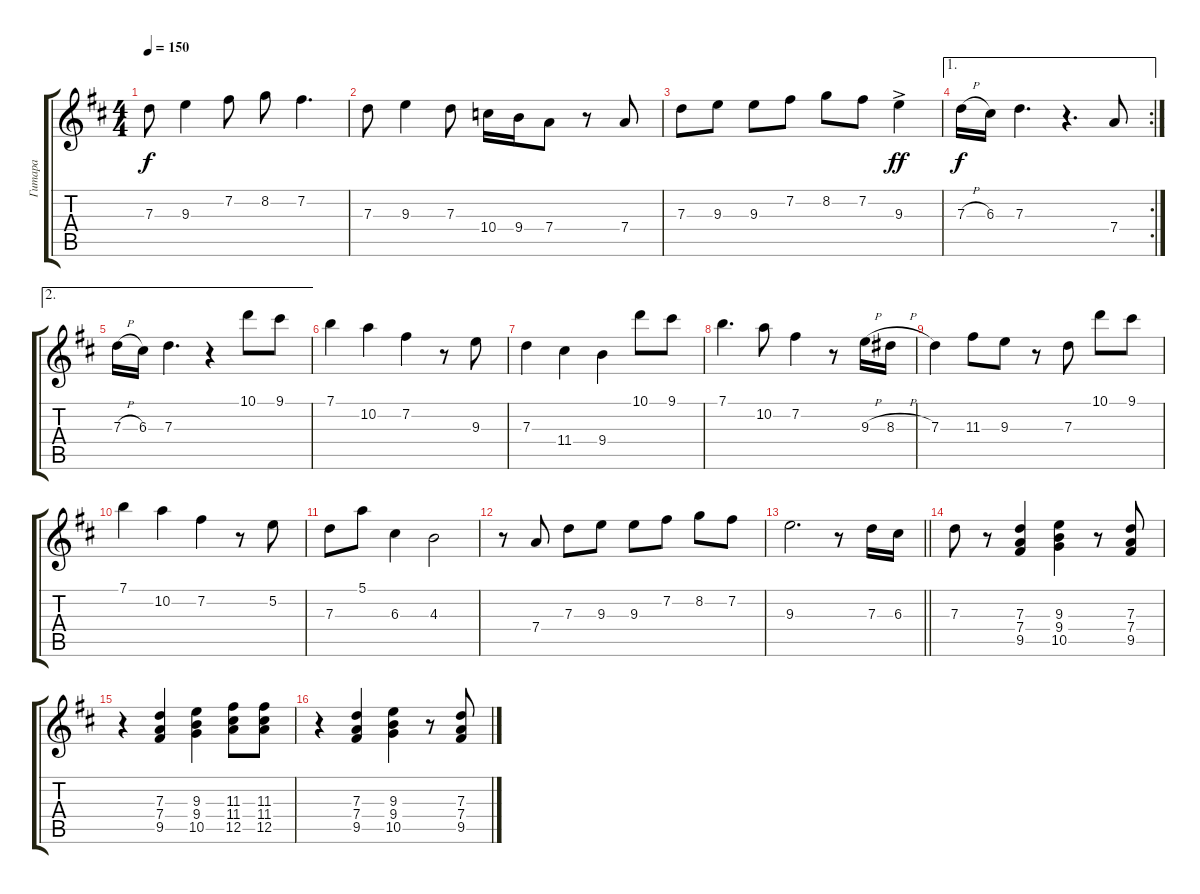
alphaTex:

\track ("Гитара" "Гитара") {instrument electricguitarjazz}
\staff {score tabs}
\tuning (E4 B3 G3 D3 A2 E2) {hide}
\ts (4 4)
\tempo 150
\clef g2
\ks d
7.3.8{dy f} 9.3.4 7.2.8 8.2.8 7.2.4{d} |
7.3.8 9.3.4 7.3.8 10.4.16 9.4.16 7.4.8 r.8 7.4.8 |
7.3.8 9.3.8 9.3.8 7.2.8 8.2.8 7.2.8 9.3{ac}.4{dy ff} |
\ae 1
\rc 2
7.3{h}.16{dy f} 6.3.16 7.3.4{d} r.4{d} 7.4.8 |
\ae 2
7.3{h}.16 6.3.16 7.3.4{d} r.4 10.1.8 9.1.8 |
7.1.4 10.2.4 7.2.4 r.8 9.3.8 |
7.3.4 11.4.4 9.4.4 10.1.8 9.1.8 |
7.1.4{d} 10.2.8 7.2.4 r.8 9.3{h}.16 8.3{h}.16 |
7.3.4 11.3.8 9.3.8 r.8 7.3.8 10.1.8 9.1.8 |
7.1.4 10.2.4 7.2.4 r.8 5.2.8 |
7.3.8 5.1.8 6.3.4 4.3.2 |
r.8 7.4.8 7.3.8 9.3.8 9.3.8 7.2.8 8.2.8 7.2.8 |
\barLineRight lightlight
9.3.2{d} r.8 7.3.16 6.3.16 |
7.3.8 r.8 (7.3 7.4 9.5).4 (9.3 9.4 10.5).4 r.8 (7.3 7.4 9.5).8 |
r.4 (7.3 7.4 9.5).4 (9.3 9.4 10.5).4 (11.3 11.4 12.5).8 (11.3 11.4 12.5).8 |
r.4 (7.3 7.4 9.5).4 (9.3 9.4 10.5).4 r.8 (7.3 7.4 9.5).8
